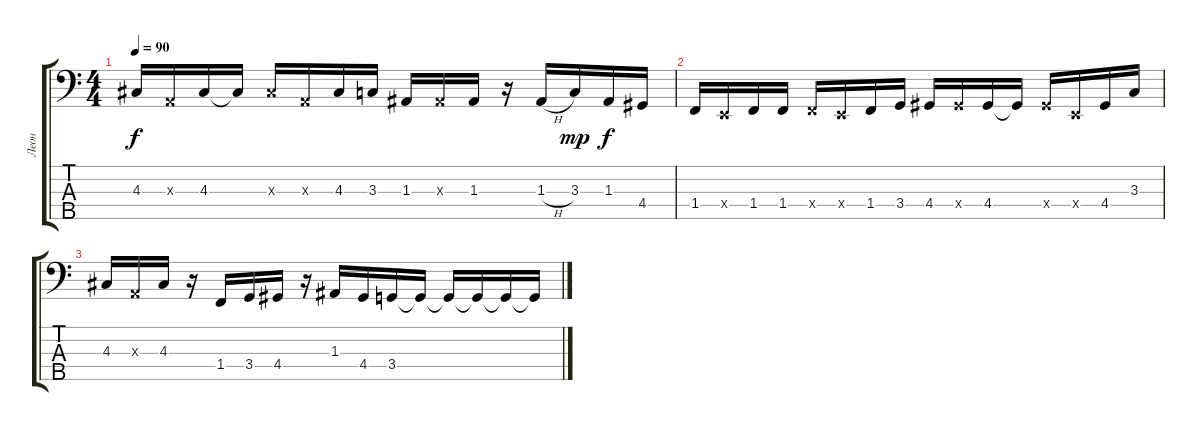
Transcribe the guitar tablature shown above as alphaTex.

\track ("Леон" "Леон") {instrument electricbassfinger}
\staff {score tabs}
\tuning (G2 D2 A1 E1 B0) {hide}
\ts (4 4)
\tempo 90
\clef f4
\ks c
4.3.16{dy f} 0.3{x}.16 4.3.16 4.3{t}.16 4.3{x}.16 0.3{x}.16 4.3.16 3.3.16 1.3.16 1.3{x}.16 1.3.16 r.16 1.3{h}.16 3.3.16{dy mp} 1.3.16{dy f} 4.4.16 |
1.4.16 0.4{x}.16 1.4.16 1.4.16 1.4{x}.16 0.4{x}.16 1.4.16 3.4.16 4.4.16 4.4{x}.16 4.4.16 4.4{t}.16 4.4{x}.16 0.4{x}.16 4.4.16 3.3.16 |
4.3.16 0.3{x}.16 4.3.16 r.16 1.4.16 3.4.16 4.4.16 r.16 1.3.16 4.4.16 3.4.16 3.4{t}.16 3.4{t}.16 3.4{t}.16 3.4{t}.16 3.4{t}.16
